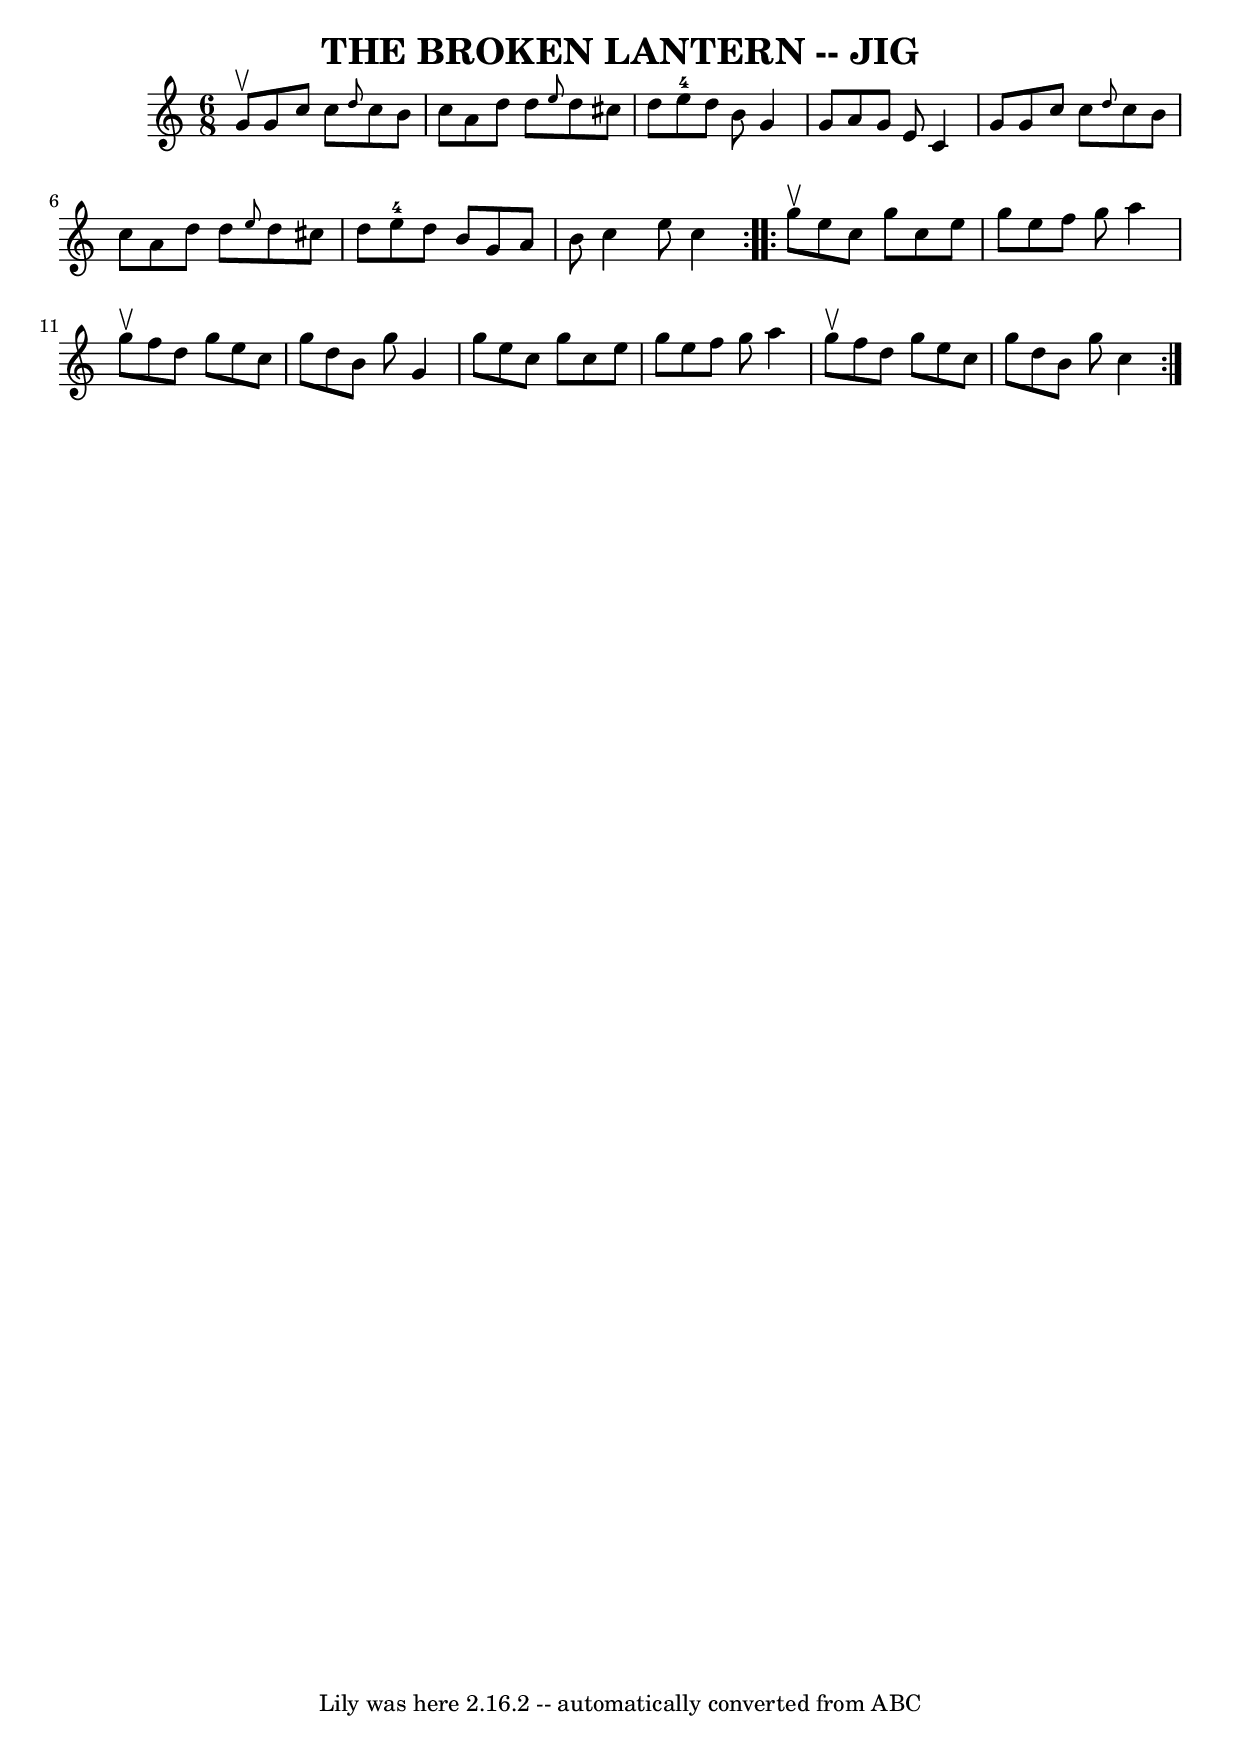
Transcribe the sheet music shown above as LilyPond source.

\version "2.16.2"
\include "Mammoth.ily"
\header {
  %% book = "Ryan's Mammoth Collection of Fiddle Tunes"
 crossRefNumber = "1"
 footnotes = ""
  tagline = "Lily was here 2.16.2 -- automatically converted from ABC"
  title = "THE BROKEN LANTERN -- JIG"

}
voicedefault =  {



  \repeat volta 2 {

    \time 6/8 
    \key c \major g'8^\upbow        |
 g'8 c''8 c''8  
    \grace { d''8   	   } c''8 b'8 c''8     |
 a'8 d''8 d''8  
    \grace { e''8   	   } d''8 cs''8 d''8     |
 e''8-4 d''8 b'8 g'4 g'8     |
 a'8 g'8 e'8 c'4 g'8    |
     |
 g'8 c''8 c''8  \grace { d''8   			  } c''8 b'8 c''8      |
 a'8 d''8 d''8  \grace { e''8   			  } d''8 cs''8 d''8      |
 e''8-4 d''8 b'8 g'8 a'8 b'8    |
 c''4    
 e''8 c''4    
  }     
  \repeat volta 2 { g''8^\upbow        |
 e''8 c''8 g''8 c''8 e''8 g''8     |
 e''8 f''8 g''8 a''4 g''8^\upbow    |
 f''8 d''8 g''8 e''8 c''8 g''8     |
 d''8 b'8 g''8 g'4 g''8    | |
 e''8 c''8 g''8 c''8 e''8 g''8     |
 e''8 f''8 g''8 a''4 g''8^\upbow    |
 f''8 d''8 g''8 e''8 c''8 g''8   |
 d''8 b'8 g''8 c''4    
  }   

}

\score{
  <<

    \context Staff="default"
    {
      \voicedefault 
      
    }

  >>
  \layout {
    
  }
  \midi {
  }

}
